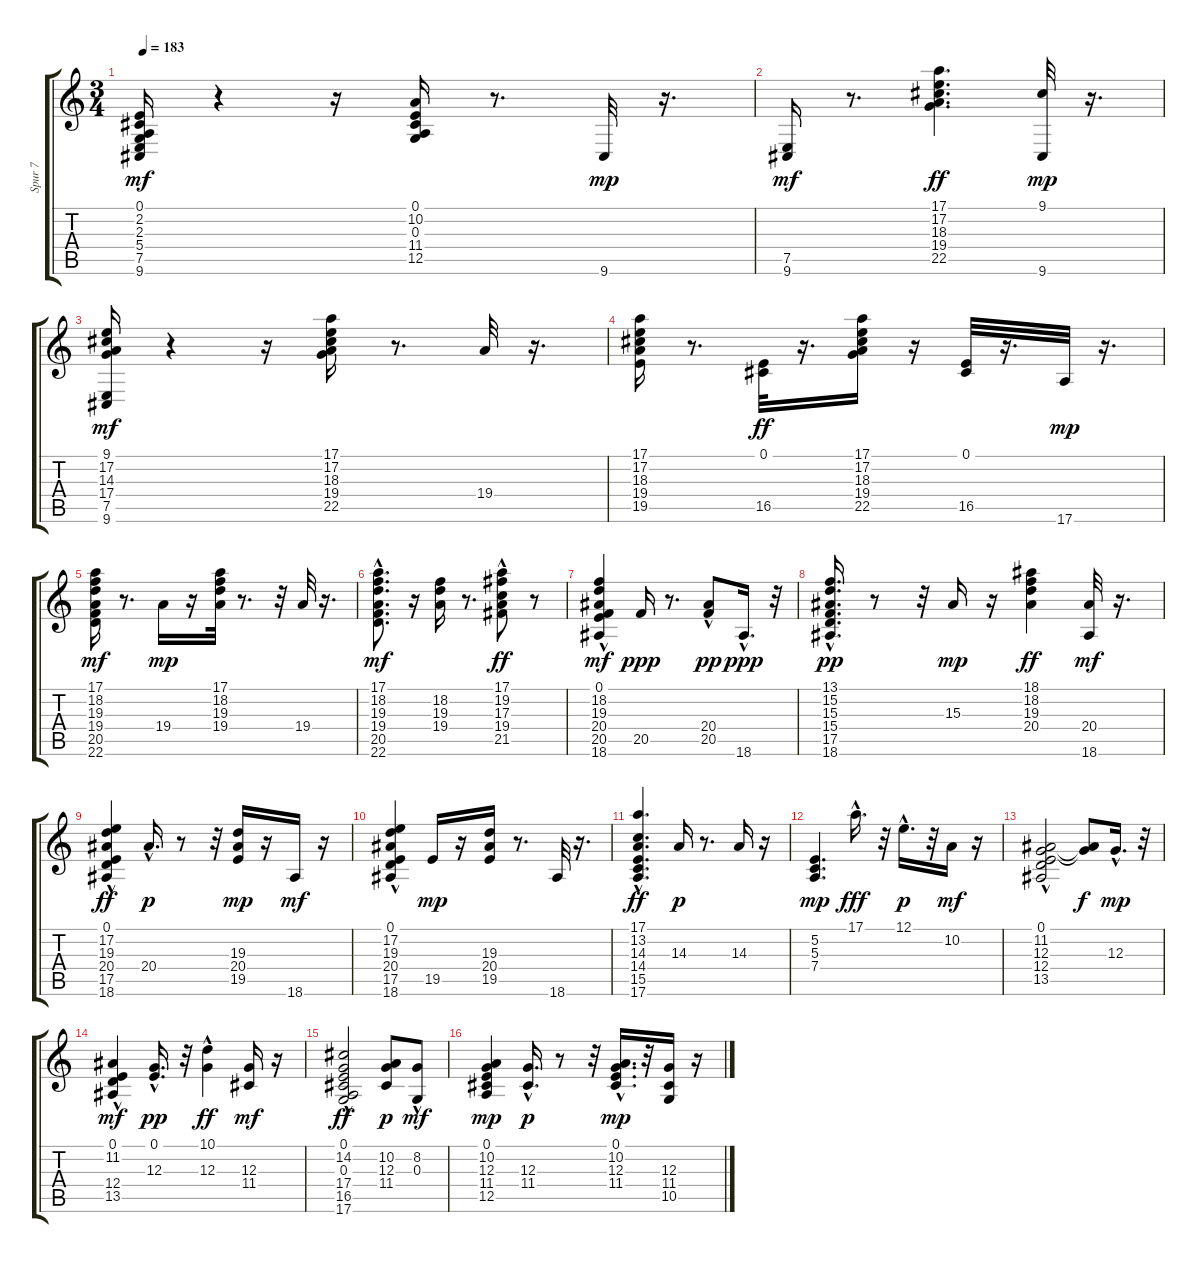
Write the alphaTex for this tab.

\track ("Spur 7" "Spur 7") {instrument brightacousticpiano}
\staff {score tabs}
\tuning (E4 B3 G3 D3 A2 E2) {hide}
\ts (3 4)
\tempo 183
\clef g2
\ks c
(0.1 2.2 2.3 5.4 7.5 9.6).16{dy mf} r.4 r.16 (0.1 10.2 0.3 11.4 12.5).16 r.8{d} 9.6.32{dy mp} r.16{d} |
(7.5 9.6).16{dy mf} r.8{d} (17.1 17.2 18.3 19.4 22.5).4{d dy ff} (9.1 9.6).32{dy mp} r.16{d} |
(9.1 17.2 14.3 17.4 7.5 9.6).16{dy mf} r.4 r.16 (17.1 17.2 18.3 19.4 22.5).16 r.8{d} 19.4.32 r.16{d} |
(17.1 17.2 18.3 19.4 19.5).16 r.8{d} (0.1 16.5).32{dy ff} r.16{d} (17.1 17.2 18.3 19.4 22.5).16 r.16 (0.1 16.5).32 r.16{d} 17.6.32{dy mp} r.16{d} |
(17.1 18.2 19.3 19.4 20.5 22.6).16{dy mf} r.8{d} 19.4.16{dy mp} r.16 (17.1 18.2 19.3 19.4).32 r.8{d} r.32 19.4.32 r.16{d} |
(17.1{hac} 18.2{hac} 19.3 19.4 20.5{hac} 22.6{hac}).8{d dy mf} r.16 (18.2 19.3 19.4).16 r.8{d} (17.1 19.2{hac} 17.3 19.4 21.5).8{dy ff} r.8 |
(0.1 18.2 19.3{hac} 20.4{hac} 20.5 18.6{hac}).4{dy mf} 20.5.16{dy ppp} r.8{d} (20.4 20.5{hac}).8{dy pp} 18.6{hac}.16{d dy ppp} r.32 |
(13.1{hac} 15.2 15.3{hac} 15.4{hac} 17.5{hac} 18.6{hac}).16{d dy pp} r.8 r.32 15.3.16{dy mp} r.16 (18.1 18.2 19.3 20.4).4{dy ff} (20.4 18.6).32{dy mf} r.16{d} |
(0.1{hac} 17.2 19.3 20.4{hac} 17.5{hac} 18.6).4{dy ff} 20.4{hac}.16{d dy p} r.8 r.32 (19.3 20.4 19.5).16{dy mp} r.16 18.6.16{dy mf} r.16 |
(0.1{hac} 17.2 19.3 20.4{hac} 17.5 18.6).4 19.5.16{dy mp} r.16 (19.3 20.4 19.5).16 r.8{d} 18.6.32 r.16{d} |
(17.1 13.2 14.3 14.4{hac} 15.5 17.6).4{d dy ff} 14.3.16{dy p} r.8{d} 14.3.16 r.16 |
(5.2 5.3 7.4).4{d dy mp} 17.1{hac}.16{d dy fff} r.32 12.1{hac}.16{d dy p} r.32 10.2.16{dy mf} r.16 |
(0.1{hac} 11.2 12.3 12.4{hac} 13.5{hac}).2 (11.2{t} 12.3{t}).8{dy f} 12.3{hac}.16{d dy mp} r.32 |
(0.1{hac} 11.2 12.4{hac} 13.5).4{dy mf} (0.1{hac} 12.3).16{d dy pp} r.32 (10.1{hac} 12.3).4{dy ff} (12.3 11.4).16{dy mf} r.16 |
(0.1{hac} 14.2 0.3{hac} 17.4{hac} 16.5{hac} 17.6{hac}).2{dy ff} (10.2 12.3 11.4).8{dy p} (8.2 0.3{hac}).8{dy mf} |
(0.1 10.2 12.3 11.4 12.5).4{dy mp} (12.3{hac} 11.4).16{d dy p} r.8 r.32 (0.1 10.2{hac} 12.3 11.4).16{d dy mp} r.32 (12.3 11.4 10.5).16 r.16
